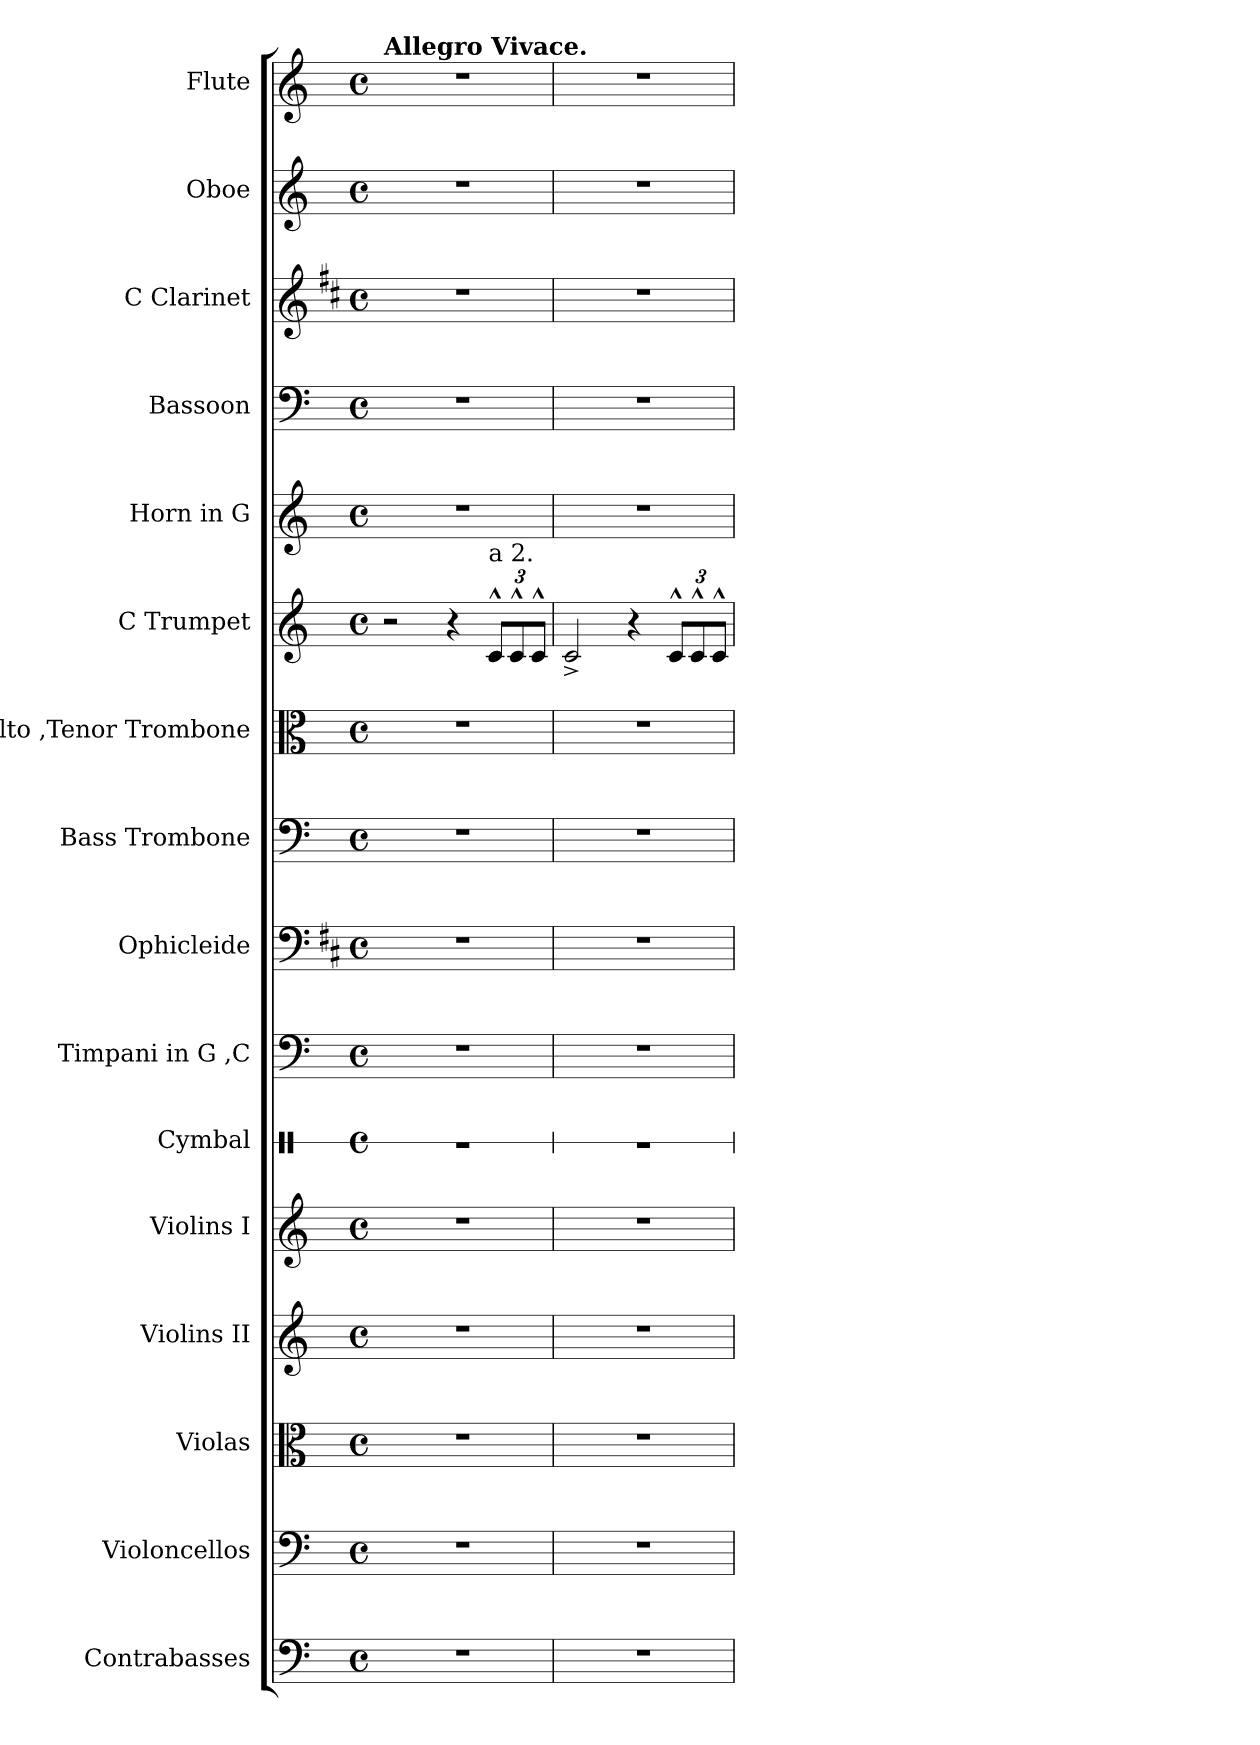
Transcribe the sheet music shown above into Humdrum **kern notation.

**kern	**kern	**kern	**kern	**kern	**kern	**kern	**kern	**kern	**kern	**kern	**kern	**kern	**kern	**kern	**kern
*part16	*part15	*part14	*part13	*part12	*part11	*part10	*part9	*part8	*part7	*part6	*part5	*part4	*part3	*part2	*part1
*staff16	*staff15	*staff14	*staff13	*staff12	*staff11	*staff10	*staff9	*staff8	*staff7	*staff6	*staff5	*staff4	*staff3	*staff2	*staff1
*I"Contrabasses	*I"Violoncellos	*I"Violas	*I"Violins II	*I"Violins I	*I"Cymbal	*I"Timpani in G ,C	*I"Ophicleide	*I"Bass Trombone	*I"Alto ,Tenor Trombone	*I"C Trumpet	*I"Horn in G	*I"Bassoon	*I"C Clarinet	*I"Oboe	*I"Flute
*I'Cbs.	*I'Vcs.	*I'Vlas.	*I'Vlns II.	*I'Vlns I.	*I'Cym.	*I'Timp.	*I'Oph.	*I'B. Tbn.	*I'A,T Tbn.	*I'C Tpt.	*	*I'Bsn.	*I'C Cl.	*I'Ob.	*I'Fl.
*	*	*	*	*	*stria1	*	*	*	*	*	*	*	*	*	*
*clefF4	*clefF4	*clefC3	*clefG2	*clefG2	*clefX	*clefF4	*clefF4	*clefF4	*clefC3	*clefG2	*clefG2	*clefF4	*clefG2	*clefG2	*clefG2
*ITrd7c12	*	*	*	*	*	*	*ITrd1c2	*	*	*	*ITrd3c5	*	*ITrd1c2	*	*
*k[]	*k[]	*k[]	*k[]	*k[]	*k[]	*k[]	*k[]	*k[]	*k[]	*k[]	*k[f#]	*k[]	*k[]	*k[]	*k[]
*M4/4	*M4/4	*M4/4	*M4/4	*M4/4	*M4/4	*M4/4	*M4/4	*M4/4	*M4/4	*M4/4	*M4/4	*M4/4	*M4/4	*M4/4	*M4/4
*met(c)	*met(c)	*met(c)	*met(c)	*met(c)	*met(c)	*met(c)	*met(c)	*met(c)	*met(c)	*met(c)	*met(c)	*met(c)	*met(c)	*met(c)	*met(c)
=1	=1	=1	=1	=1	=1	=1	=1	=1	=1	=1	=1	=1	=1	=1	=1
!	!	!	!	!	!	!	!	!	!	!	!	!	!	!	!LO:TX:a:B:t=Allegro Vivace.
1r	1r	1r	1r	1r	1r	1r	1r	1r	1r	2r	1r	1r	1r	1r	1r
.	.	.	.	.	.	.	.	.	.	4r	.	.	.	.	.
*	*	*	*	*	*	*	*	*	*	*Xbrackettup	*	*	*	*	*
!	!	!	!	!	!	!	!	!	!	!LO:TX:a:t=a 2.	!	!	!	!	!
.	.	.	.	.	.	.	.	.	.	12c^^/L	.	.	.	.	.
.	.	.	.	.	.	.	.	.	.	12c^^/	.	.	.	.	.
.	.	.	.	.	.	.	.	.	.	12c^^/J	.	.	.	.	.
=2	=2	=2	=2	=2	=2	=2	=2	=2	=2	=2	=2	=2	=2	=2	=2
1r	1r	1r	1r	1r	1r	1r	1r	1r	1r	2c^/	1r	1r	1r	1r	1r
.	.	.	.	.	.	.	.	.	.	4r	.	.	.	.	.
.	.	.	.	.	.	.	.	.	.	12c^^/L	.	.	.	.	.
.	.	.	.	.	.	.	.	.	.	12c^^/	.	.	.	.	.
.	.	.	.	.	.	.	.	.	.	12c^^/J	.	.	.	.	.
=	=	=	=	=	=	=	=	=	=	=	=	=	=	=	=
*-	*-	*-	*-	*-	*-	*-	*-	*-	*-	*-	*-	*-	*-	*-	*-
